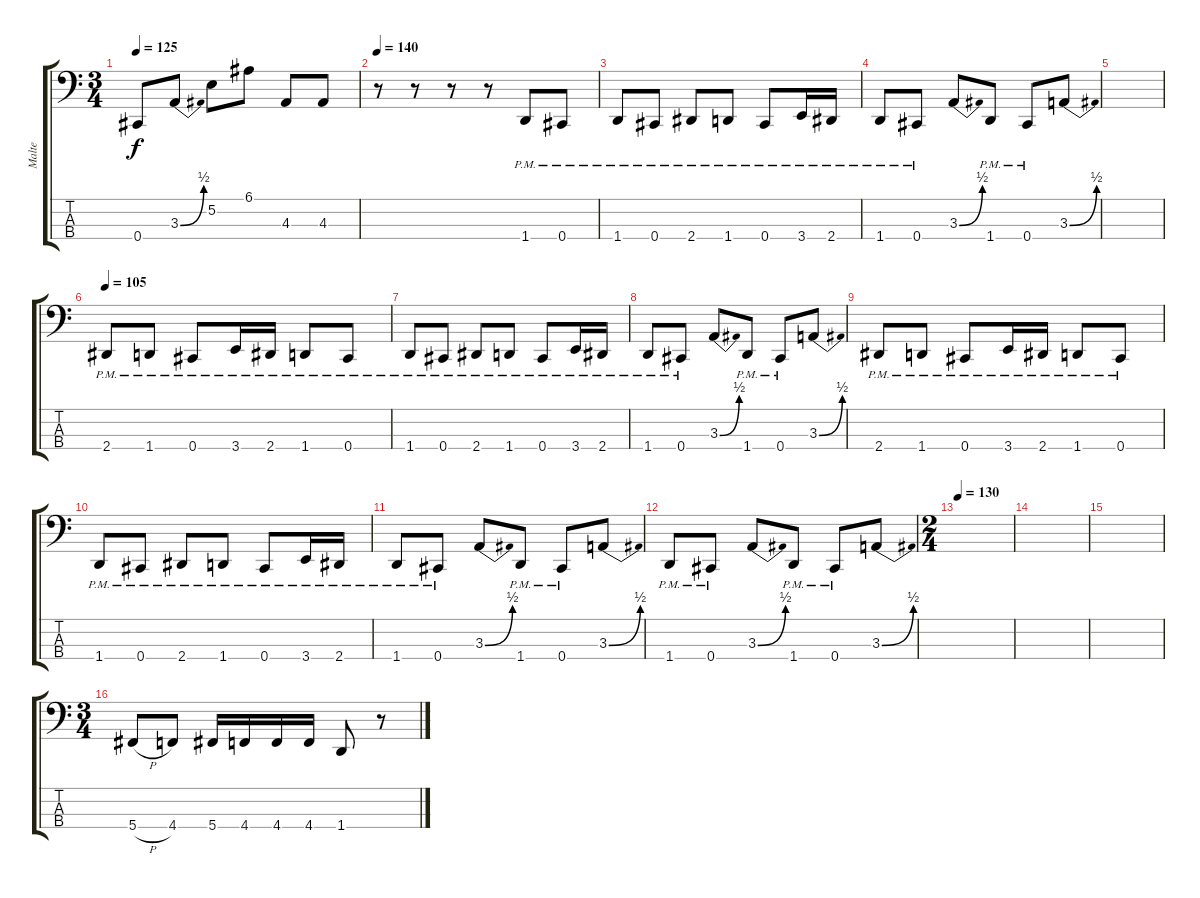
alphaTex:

\track ("Malte" "Malte") {instrument electricbasspick}
\staff {score tabs}
\tuning (E2 B1 Gb1 Db1) {hide}
\ts (3 4)
\tempo 125
\clef f4
\ks c
0.4.8{dy f} 3.3{be (bend 0 0 60 2)}.8 5.2.8 6.1.8 4.3.8 4.3.8 |
\tempo 140
r.8 r.8 r.8 r.8 1.4{pm}.8 0.4{pm}.8 |
1.4{pm}.8 0.4{pm}.8 2.4{pm}.8 1.4{pm}.8 0.4{pm}.8 3.4{pm}.16 2.4{pm}.16 |
1.4{pm}.8 0.4{pm}.8 3.3{be (bend 0 0 60 2)}.8 1.4{pm}.8 0.4{pm}.8 3.3{be (bend 0 0 60 2)}.8 |
|
\tempo 105
2.4{pm}.8 1.4{pm}.8 0.4{pm}.8 3.4{pm}.16 2.4{pm}.16 1.4{pm}.8 0.4{pm}.8 |
1.4{pm}.8 0.4{pm}.8 2.4{pm}.8 1.4{pm}.8 0.4{pm}.8 3.4{pm}.16 2.4{pm}.16 |
1.4{pm}.8 0.4{pm}.8 3.3{be (bend 0 0 60 2)}.8 1.4{pm}.8 0.4{pm}.8 3.3{be (bend 0 0 60 2)}.8 |
2.4{pm}.8 1.4{pm}.8 0.4{pm}.8 3.4{pm}.16 2.4{pm}.16 1.4{pm}.8 0.4{pm}.8 |
1.4{pm}.8 0.4{pm}.8 2.4{pm}.8 1.4{pm}.8 0.4{pm}.8 3.4{pm}.16 2.4{pm}.16 |
1.4{pm}.8 0.4{pm}.8 3.3{be (bend 0 0 60 2)}.8 1.4{pm}.8 0.4{pm}.8 3.3{be (bend 0 0 60 2)}.8 |
1.4{pm}.8 0.4{pm}.8 3.3{be (bend 0 0 60 2)}.8 1.4{pm}.8 0.4{pm}.8 3.3{be (bend 0 0 60 2)}.8 |
\ts (2 4)
\tempo 130
|
|
|
\ts (3 4)
5.4{h}.8 4.4.8 5.4.16 4.4.16 4.4.16 4.4.16 1.4.8 r.8
